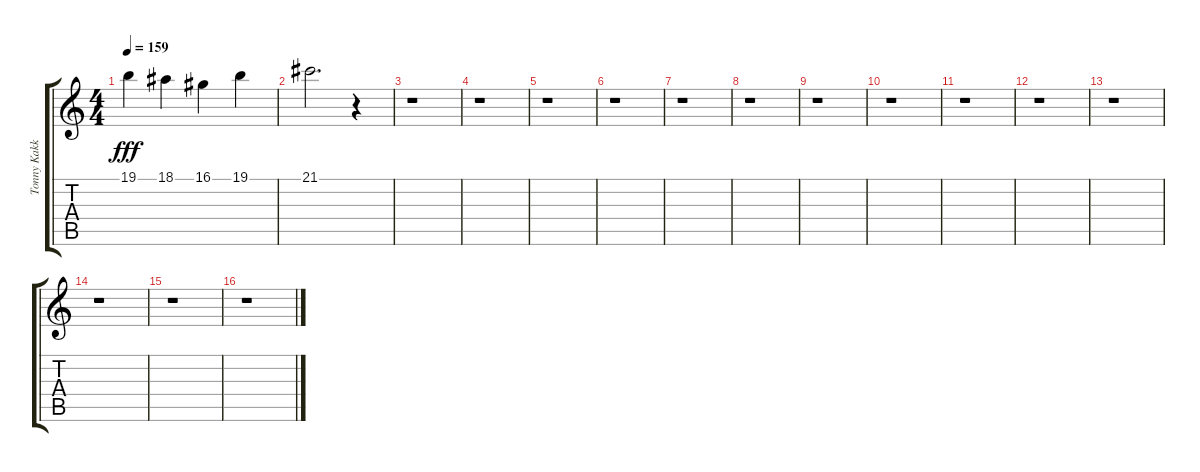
\track ("Tonny Kakko" "Tonny Kakk") {instrument lead1square}
\staff {score tabs}
\tuning (E4 B3 G3 D3 A2 E2) {hide}
\ts (4 4)
\tempo 159
\clef g2
\ks c
19.1.4{dy fff} 18.1.4 16.1.4 19.1.4 |
21.1.2{d} r.4 |
r.1 |
r.1 |
r.1 |
r.1 |
r.1 |
r.1 |
r.1 |
r.1 |
r.1 |
r.1 |
r.1 |
r.1 |
r.1 |
r.1
